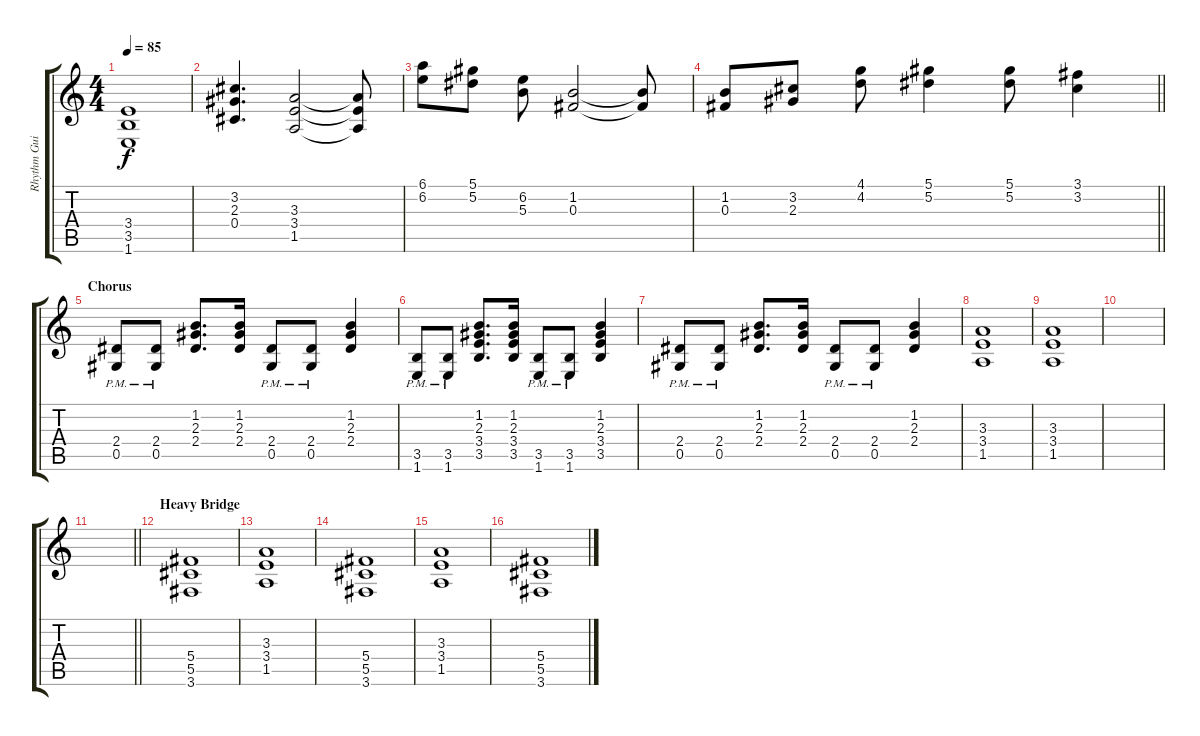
\track ("Rhythm Guitar" "Rhythm Gui") {instrument distortionguitar}
\staff {score tabs}
\tuning (Eb4 Bb3 Gb3 Db3 Ab2 Eb2) {hide}
\ts (4 4)
\tempo 85
\clef g2
\ks c
(3.4 3.5 1.6).1{dy f} |
(3.2 2.3 0.4).4{d} (3.3 3.4 1.5).2 (3.3{t} 3.4{t} 1.5{t}).8 |
(6.1 6.2).8{instrument electricguitarclean} (5.1 5.2).8 (6.2 5.3).8 (1.2 0.3).2 (1.2{t} 0.3{t}).8 |
\barLineRight lightlight
(1.2 0.3).8 (3.2 2.3).8 (4.1 4.2).8 (5.1 5.2).4 (5.1 5.2).8 (3.1 3.2).4 |
\section ("" "Chorus")
(2.4{pm} 0.5{pm}).8{instrument distortionguitar} (2.4{pm} 0.5{pm}).8 (1.2 2.3 2.4).8{d} (1.2 2.3 2.4).16 (2.4{pm} 0.5{pm}).8 (2.4{pm} 0.5{pm}).8 (1.2 2.3 2.4).4 |
(3.5{pm} 1.6{pm}).8 (3.5{pm} 1.6{pm}).8 (1.2 2.3 3.4 3.5).8{d} (1.2 2.3 3.4 3.5).16 (3.5{pm} 1.6{pm}).8 (3.5{pm} 1.6{pm}).8 (1.2 2.3 3.4 3.5).4 |
(2.4{pm} 0.5{pm}).8 (2.4{pm} 0.5{pm}).8 (1.2 2.3 2.4).8{d} (1.2 2.3 2.4).16 (2.4{pm} 0.5{pm}).8 (2.4{pm} 0.5{pm}).8 (1.2 2.3 2.4).4 |
(3.3 3.4 1.5).1 |
(3.3 3.4 1.5).1 |
|
\barLineRight lightlight
|
\section ("" "Heavy Bridge")
(5.4 5.5 3.6).1 |
(3.3 3.4 1.5).1 |
(5.4 5.5 3.6).1 |
(3.3 3.4 1.5).1 |
(5.4 5.5 3.6).1
